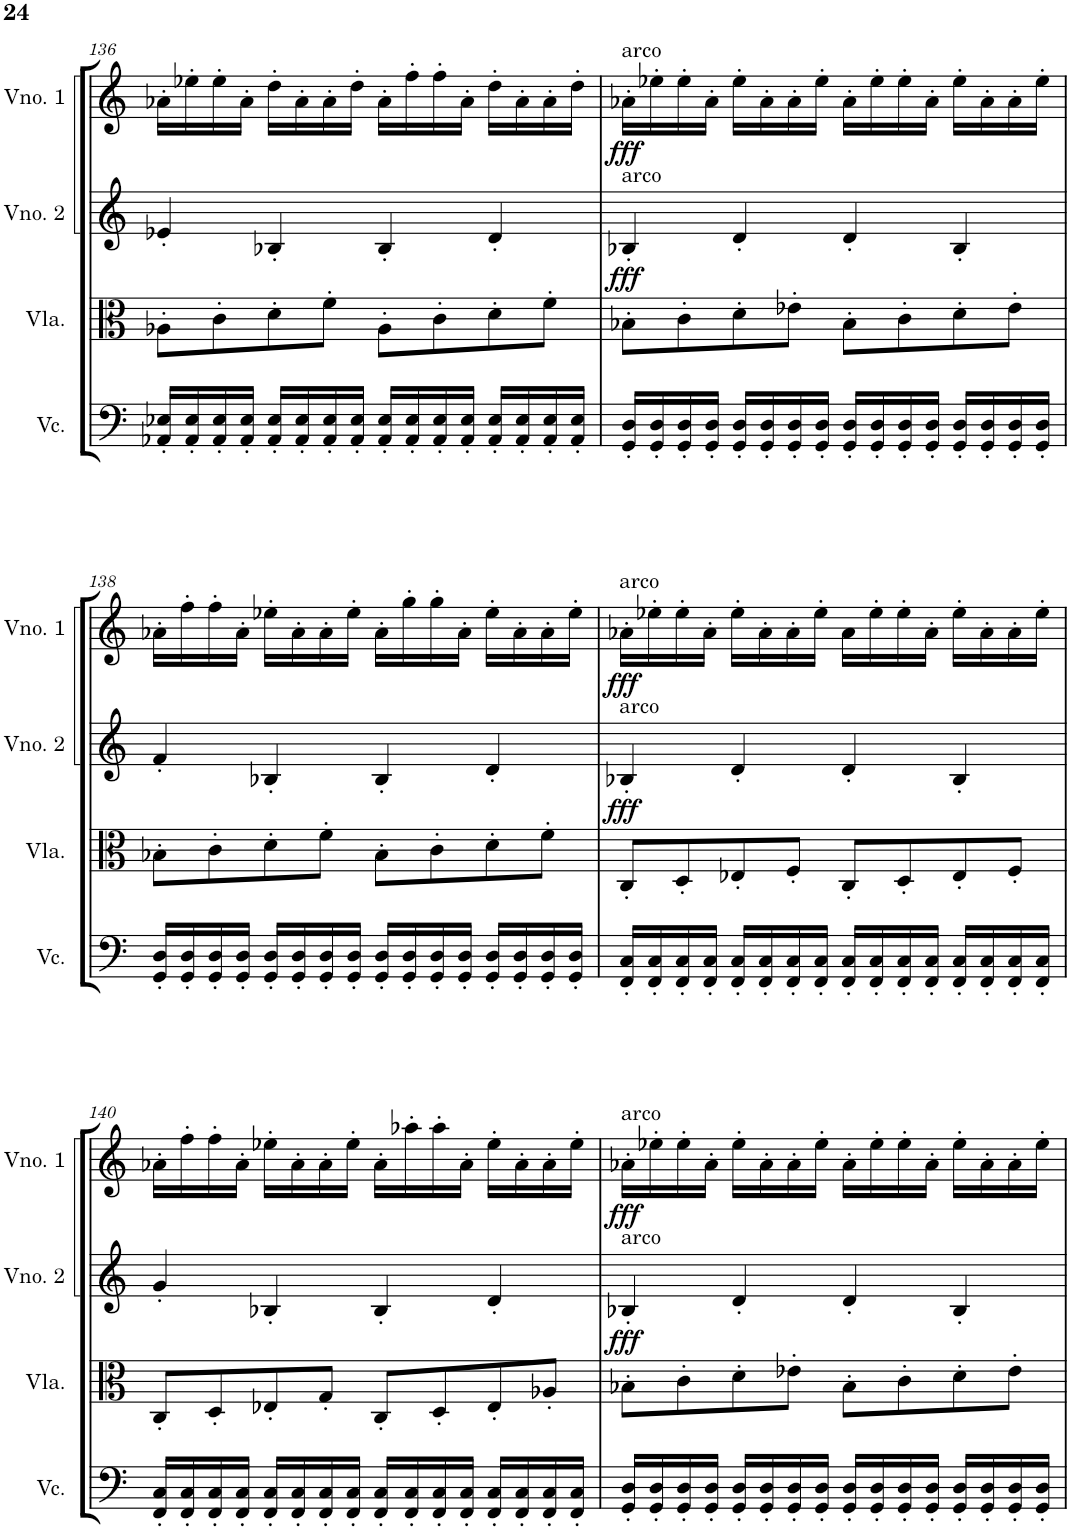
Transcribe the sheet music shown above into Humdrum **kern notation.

**kern	**kern	**kern	**dynam	**kern	**dynam
*part4	*part3	*part2	*part2	*part1	*part1
*staff4	*staff3	*staff2	*staff2	*staff1	*staff1
*I"Violoncelo	*I"Viola	*I"Violino 2	*	*I"Violino 1	*
*I'Vc.	*I'Vla.	*I'Vno. 2	*	*I'Vno. 1	*
!!LO:PB:g=z
*clefF4	*clefC3	*clefG2	*	*clefG2	*
*k[]	*k[]	*k[]	*	*k[]	*
*M4/4	*M4/4	*M4/4	*	*M4/4	*
=136	=136	=136	=136	=136	=136
16AA-X/' 16E-X/'LL	8A-X'\L	4e-X'/	.	16a-X'\LL	.
16AA-/' 16E-/'	.	.	.	16ee-X'\	.
16AA-/' 16E-/'	8c'\	.	.	16ee-'\	.
16AA-/' 16E-/'JJ	.	.	.	16a-'\JJ	.
16AA-/' 16E-/'LL	8d'\	4B-X'/	.	16dd'\LL	.
16AA-/' 16E-/'	.	.	.	16a-'\	.
16AA-/' 16E-/'	8f'\J	.	.	16a-'\	.
16AA-/' 16E-/'JJ	.	.	.	16dd'\JJ	.
16AA-/' 16E-/'LL	8A-'\L	4B-'/	.	16a-'\LL	.
16AA-/' 16E-/'	.	.	.	16ff'\	.
16AA-/' 16E-/'	8c'\	.	.	16ff'\	.
16AA-/' 16E-/'JJ	.	.	.	16a-'\JJ	.
16AA-/' 16E-/'LL	8d'\	4d'/	.	16dd'\LL	.
16AA-/' 16E-/'	.	.	.	16a-'\	.
16AA-/' 16E-/'	8f'\J	.	.	16a-'\	.
16AA-/' 16E-/'JJ	.	.	.	16dd'\JJ	.
=137	=137	=137	=137	=137	=137
!	!	!	!	!LO:TX:a:t=arco	!
!	!	!LO:TX:a:t=arco	!	!	!
!	!	!	!LO:DY:b	!	!LO:DY:b
16GG/' 16D/'LL	8B-X'\L	4B-X'/	fff	16a-X'\LL	fff
16GG/' 16D/'	.	.	.	16ee-X'\	.
16GG/' 16D/'	8c'\	.	.	16ee-'\	.
16GG/' 16D/'JJ	.	.	.	16a-'\JJ	.
16GG/' 16D/'LL	8d'\	4d'/	.	16ee-'\LL	.
16GG/' 16D/'	.	.	.	16a-'\	.
16GG/' 16D/'	8e-X'\J	.	.	16a-'\	.
16GG/' 16D/'JJ	.	.	.	16ee-'\JJ	.
16GG/' 16D/'LL	8B-'\L	4d'/	.	16a-'\LL	.
16GG/' 16D/'	.	.	.	16ee-'\	.
16GG/' 16D/'	8c'\	.	.	16ee-'\	.
16GG/' 16D/'JJ	.	.	.	16a-'\JJ	.
16GG/' 16D/'LL	8d'\	4B-'/	.	16ee-'\LL	.
16GG/' 16D/'	.	.	.	16a-'\	.
16GG/' 16D/'	8e-'\J	.	.	16a-'\	.
16GG/' 16D/'JJ	.	.	.	16ee-'\JJ	.
!!LO:LB:g=z
=138	=138	=138	=138	=138	=138
16GG/' 16D/'LL	8B-X'\L	4f'/	.	16a-X'\LL	.
16GG/' 16D/'	.	.	.	16ff'\	.
16GG/' 16D/'	8c'\	.	.	16ff'\	.
16GG/' 16D/'JJ	.	.	.	16a-'\JJ	.
16GG/' 16D/'LL	8d'\	4B-X'/	.	16ee-X'\LL	.
16GG/' 16D/'	.	.	.	16a-'\	.
16GG/' 16D/'	8f'\J	.	.	16a-'\	.
16GG/' 16D/'JJ	.	.	.	16ee-'\JJ	.
16GG/' 16D/'LL	8B-'\L	4B-'/	.	16a-'\LL	.
16GG/' 16D/'	.	.	.	16gg'\	.
16GG/' 16D/'	8c'\	.	.	16gg'\	.
16GG/' 16D/'JJ	.	.	.	16a-'\JJ	.
16GG/' 16D/'LL	8d'\	4d'/	.	16ee-'\LL	.
16GG/' 16D/'	.	.	.	16a-'\	.
16GG/' 16D/'	8f'\J	.	.	16a-'\	.
16GG/' 16D/'JJ	.	.	.	16ee-'\JJ	.
=139	=139	=139	=139	=139	=139
!	!	!	!	!LO:TX:a:t=arco	!
!	!	!LO:TX:a:t=arco	!	!	!
!	!	!	!LO:DY:b	!	!LO:DY:b
16FF/' 16C/'LL	8C'/L	4B-X'/	fff	16a-X'\LL	fff
16FF/' 16C/'	.	.	.	16ee-X'\	.
16FF/' 16C/'	8D'/	.	.	16ee-'\	.
16FF/' 16C/'JJ	.	.	.	16a-'\JJ	.
16FF/' 16C/'LL	8E-X'/	4d'/	.	16ee-'\LL	.
16FF/' 16C/'	.	.	.	16a-'\	.
16FF/' 16C/'	8F'/J	.	.	16a-'\	.
16FF/' 16C/'JJ	.	.	.	16ee-'\JJ	.
16FF/' 16C/'LL	8C'/L	4d'/	.	16a-'\LL	.
16FF/' 16C/'	.	.	.	16ee-'\	.
16FF/' 16C/'	8D'/	.	.	16ee-'\	.
16FF/' 16C/'JJ	.	.	.	16a-'\JJ	.
16FF/' 16C/'LL	8E-'/	4B-'/	.	16ee-'\LL	.
16FF/' 16C/'	.	.	.	16a-'\	.
16FF/' 16C/'	8F'/J	.	.	16a-'\	.
16FF/' 16C/'JJ	.	.	.	16ee-'\JJ	.
!!LO:LB:g=z
=140	=140	=140	=140	=140	=140
16FF/' 16C/'LL	8C'/L	4g'/	.	16a-X'\LL	.
16FF/' 16C/'	.	.	.	16ff'\	.
16FF/' 16C/'	8D'/	.	.	16ff'\	.
16FF/' 16C/'JJ	.	.	.	16a-'\JJ	.
16FF/' 16C/'LL	8E-X'/	4B-X'/	.	16ee-X'\LL	.
16FF/' 16C/'	.	.	.	16a-'\	.
16FF/' 16C/'	8G'/J	.	.	16a-'\	.
16FF/' 16C/'JJ	.	.	.	16ee-'\JJ	.
16FF/' 16C/'LL	8C'/L	4B-'/	.	16a-'\LL	.
16FF/' 16C/'	.	.	.	16aa-X'\	.
16FF/' 16C/'	8D'/	.	.	16aa-'\	.
16FF/' 16C/'JJ	.	.	.	16a-'\JJ	.
16FF/' 16C/'LL	8E-'/	4d'/	.	16ee-'\LL	.
16FF/' 16C/'	.	.	.	16a-'\	.
16FF/' 16C/'	8A-X'/J	.	.	16a-'\	.
16FF/' 16C/'JJ	.	.	.	16ee-'\JJ	.
=141	=141	=141	=141	=141	=141
!	!	!	!	!LO:TX:a:t=arco	!
!	!	!LO:TX:a:t=arco	!	!	!
!	!	!	!LO:DY:b	!	!LO:DY:b
16GG/' 16D/'LL	8B-X'\L	4B-X'/	fff	16a-X'\LL	fff
16GG/' 16D/'	.	.	.	16ee-X'\	.
16GG/' 16D/'	8c'\	.	.	16ee-'\	.
16GG/' 16D/'JJ	.	.	.	16a-'\JJ	.
16GG/' 16D/'LL	8d'\	4d'/	.	16ee-'\LL	.
16GG/' 16D/'	.	.	.	16a-'\	.
16GG/' 16D/'	8e-X'\J	.	.	16a-'\	.
16GG/' 16D/'JJ	.	.	.	16ee-'\JJ	.
16GG/' 16D/'LL	8B-'\L	4d'/	.	16a-'\LL	.
16GG/' 16D/'	.	.	.	16ee-'\	.
16GG/' 16D/'	8c'\	.	.	16ee-'\	.
16GG/' 16D/'JJ	.	.	.	16a-'\JJ	.
16GG/' 16D/'LL	8d'\	4B-'/	.	16ee-'\LL	.
16GG/' 16D/'	.	.	.	16a-'\	.
16GG/' 16D/'	8e-'\J	.	.	16a-'\	.
16GG/' 16D/'JJ	.	.	.	16ee-'\JJ	.
=	=	=	=	=	=
*-	*-	*-	*-	*-	*-
